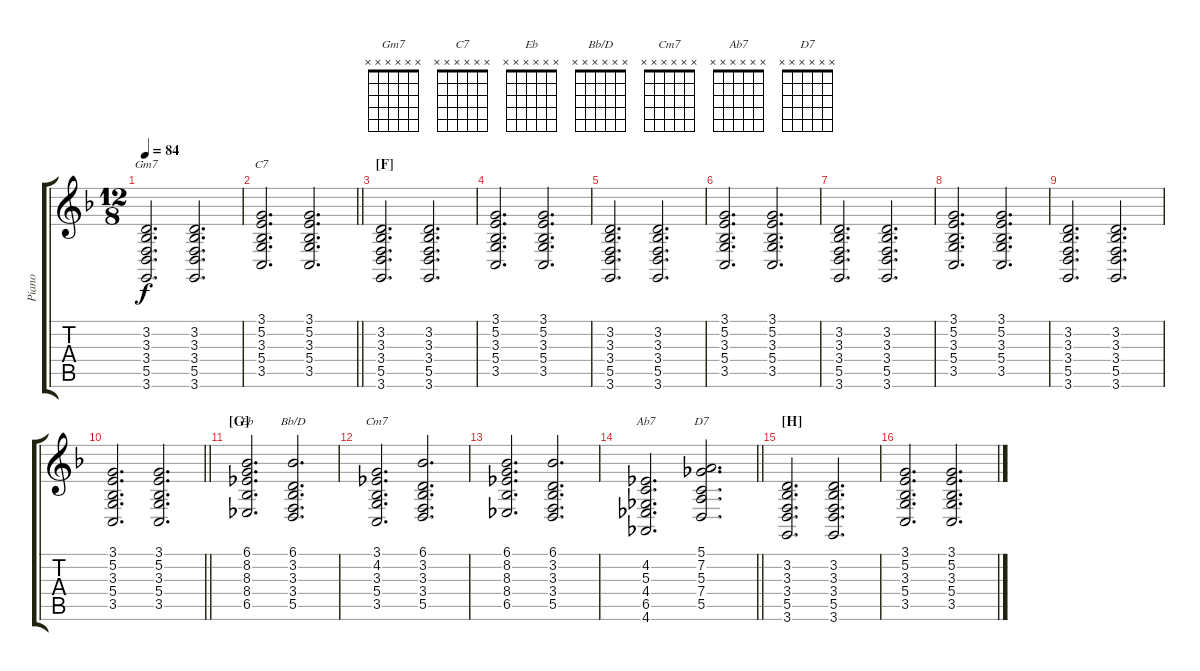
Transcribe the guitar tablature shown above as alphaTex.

\track ("Piano" "Piano") {instrument brightacousticpiano}
\staff {score tabs}
\tuning (E4 B3 G3 D3 A2 E2) {hide}
\chord ("Gm7" x x x x x x)
\chord ("C7" x x x x x x)
\chord ("Eb" x x x x x x)
\chord ("Bb/D" x x x x x x)
\chord ("Cm7" x x x x x x)
\chord ("Ab7" x x x x x x)
\chord ("D7" x x x x x x)
\ts (12 8)
\tempo 84
\clef g2
\ks dminor
(3.2 3.3 3.4 5.5 3.6).2{d ch "Gm7" dy f} (3.2 3.3 3.4 5.5 3.6).2{d} |
\barLineRight lightlight
(3.1 5.2 3.3 5.4 3.5).2{d ch "C7"} (3.1 5.2 3.3 5.4 3.5).2{d} |
\section ("" "[F]")
(3.2 3.3 3.4 5.5 3.6).2{d} (3.2 3.3 3.4 5.5 3.6).2{d} |
(3.1 5.2 3.3 5.4 3.5).2{d} (3.1 5.2 3.3 5.4 3.5).2{d} |
(3.2 3.3 3.4 5.5 3.6).2{d} (3.2 3.3 3.4 5.5 3.6).2{d} |
(3.1 5.2 3.3 5.4 3.5).2{d} (3.1 5.2 3.3 5.4 3.5).2{d} |
(3.2 3.3 3.4 5.5 3.6).2{d} (3.2 3.3 3.4 5.5 3.6).2{d} |
(3.1 5.2 3.3 5.4 3.5).2{d} (3.1 5.2 3.3 5.4 3.5).2{d} |
(3.2 3.3 3.4 5.5 3.6).2{d} (3.2 3.3 3.4 5.5 3.6).2{d} |
\barLineRight lightlight
(3.1 5.2 3.3 5.4 3.5).2{d} (3.1 5.2 3.3 5.4 3.5).2{d} |
\section ("" "[G]")
(6.1 8.2 8.3 8.4 6.5).2{d ch "Eb"} (6.1 3.2 3.3 3.4 5.5).2{d ch "Bb/D"} |
(3.1 4.2 3.3 5.4 3.5).2{d ch "Cm7"} (6.1 3.2 3.3 3.4 5.5).2{d} |
(6.1 8.2 8.3 8.4 6.5).2{d} (6.1 3.2 3.3 3.4 5.5).2{d} |
\barLineRight lightlight
(4.2 5.3 4.4 6.5 4.6).2{d ch "Ab7"} (5.1 7.2 5.3 7.4 5.5).2{d ch "D7"} |
\section ("" "[H]")
(3.2 3.3 3.4 5.5 3.6).2{d} (3.2 3.3 3.4 5.5 3.6).2{d} |
(3.1 5.2 3.3 5.4 3.5).2{d} (3.1 5.2 3.3 5.4 3.5).2{d}
